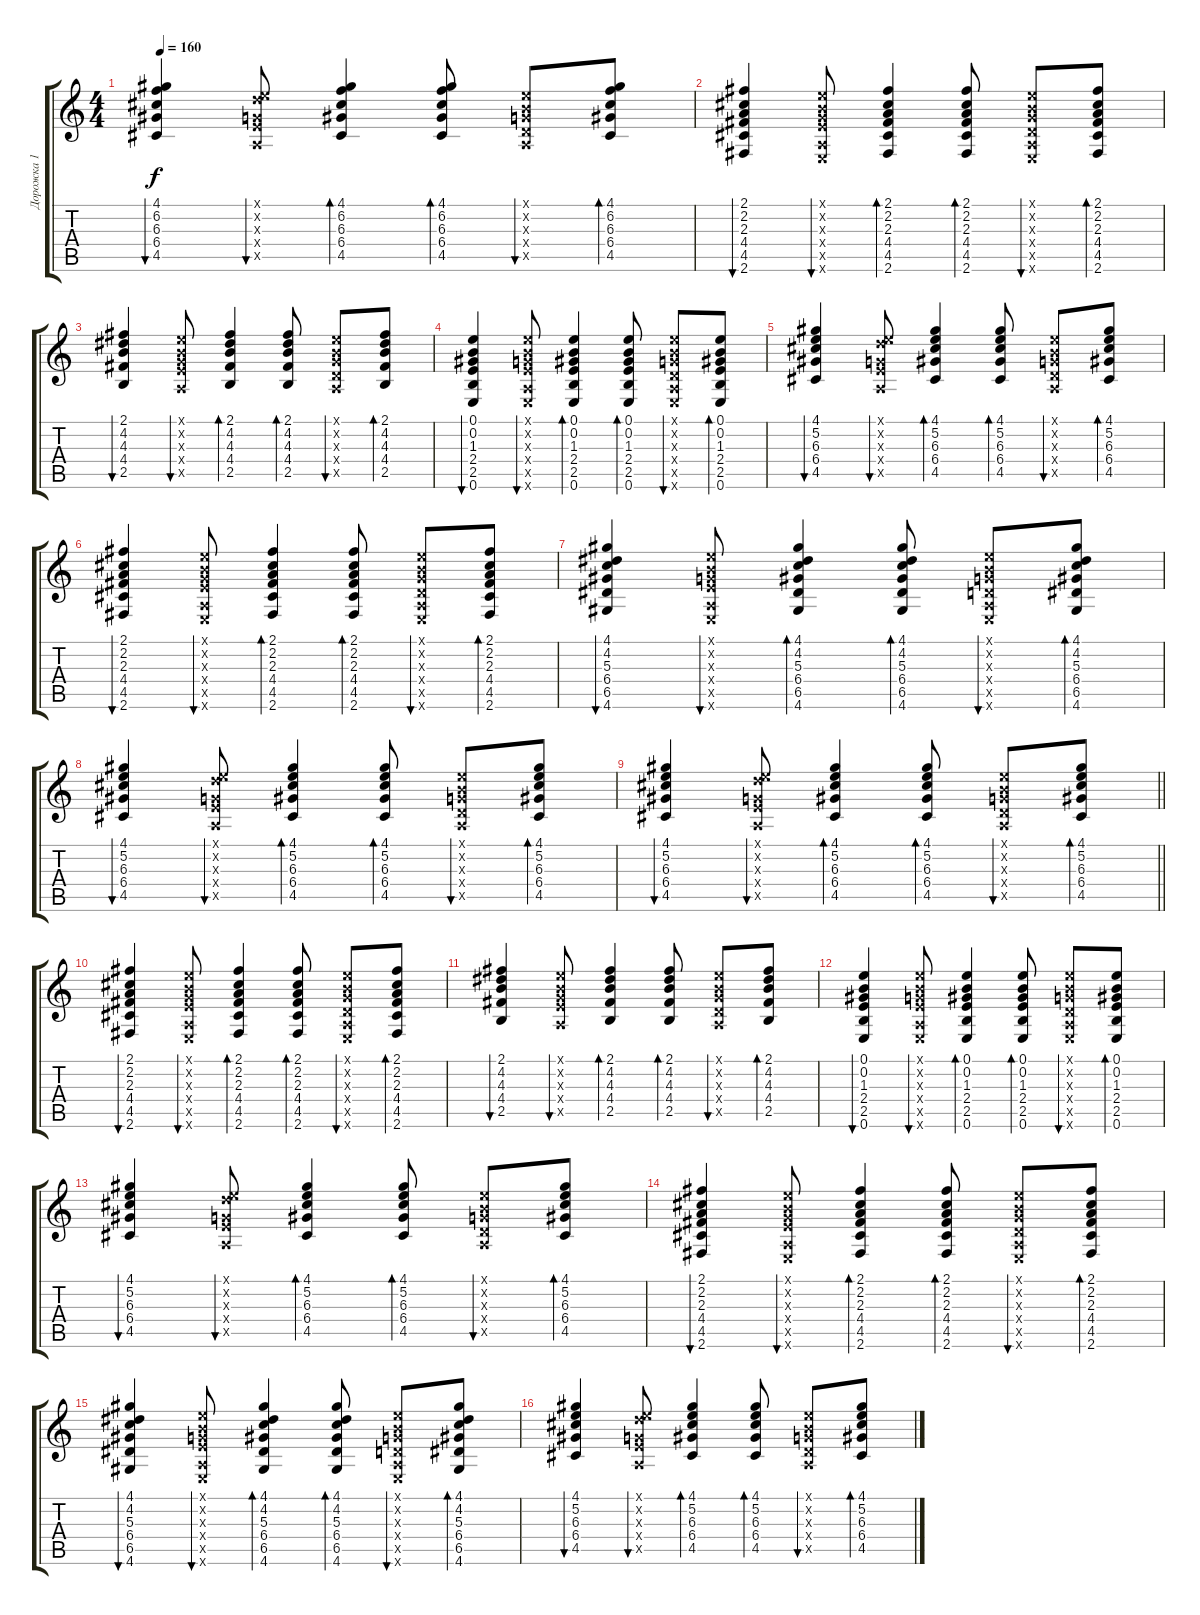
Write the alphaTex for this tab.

\track ("Дорожка 1" "Дорожка 1") {instrument acousticguitarsteel}
\staff {score tabs}
\tuning (E4 B3 G3 D3 A2 E2) {hide}
\ts (4 4)
\tempo 160
\clef g2
\ks c
(4.1 6.2 6.3 6.4 4.5).4{bu 60 dy f} (0.1{x} 3.2{x} 0.3{x} 2.4{x} 0.5{x}).8{bu 60} (4.1 6.2 6.3 6.4 4.5).4{bd 60} (4.1 6.2 6.3 6.4 4.5).8{bd 60} (0.1{x} 0.2{x} 0.3{x} 0.4{x} 0.5{x}).8{bu 60} (4.1 6.2 6.3 6.4 4.5).8{bd 60} |
(2.1 2.2 2.3 4.4 4.5 2.6).4{bu 60} (0.1{x} 0.2{x} 0.3{x} 2.4{x} 0.5{x} 0.6{x}).8{bu 60} (2.1 2.2 2.3 4.4 4.5 2.6).4{bd 60} (2.1 2.2 2.3 4.4 4.5 2.6).8{bd 60} (0.1{x} 0.2{x} 0.3{x} 0.4{x} 0.5{x} 0.6{x}).8{bu 60} (2.1 2.2 2.3 4.4 4.5 2.6).8{bd 60} |
(2.1 4.2 4.3 4.4 2.5).4{bu 60} (0.1{x} 0.2{x} 0.3{x} 2.4{x} 0.5{x}).8{bu 60} (2.1 4.2 4.3 4.4 2.5).4{bd 60} (2.1 4.2 4.3 4.4 2.5).8{bd 60} (0.1{x} 0.2{x} 0.3{x} 0.4{x} 0.5{x}).8{bu 60} (2.1 4.2 4.3 4.4 2.5).8{bd 60} |
(0.1 0.2 1.3 2.4 2.5 0.6).4{bu 60} (0.1{x} 0.2{x} 0.3{x} 2.4{x} 0.5{x} 0.6{x}).8{bu 60} (0.1 0.2 1.3 2.4 2.5 0.6).4{bd 60} (0.1 0.2 1.3 2.4 2.5 0.6).8{bd 60} (0.1{x} 0.2{x} 0.3{x} 0.4{x} 0.5{x} 0.6{x}).8{bu 60} (0.1 0.2 1.3 2.4 2.5 0.6).8{bd 60} |
(4.1 5.2 6.3 6.4 4.5).4{bu 60} (0.1{x} 3.2{x} 0.3{x} 2.4{x} 0.5{x}).8{bu 60} (4.1 5.2 6.3 6.4 4.5).4{bd 60} (4.1 5.2 6.3 6.4 4.5).8{bd 60} (0.1{x} 0.2{x} 0.3{x} 0.4{x} 0.5{x}).8{bu 60} (4.1 5.2 6.3 6.4 4.5).8{bd 60} |
(2.1 2.2 2.3 4.4 4.5 2.6).4{bu 60} (0.1{x} 0.2{x} 0.3{x} 2.4{x} 0.5{x} 0.6{x}).8{bu 60} (2.1 2.2 2.3 4.4 4.5 2.6).4{bd 60} (2.1 2.2 2.3 4.4 4.5 2.6).8{bd 60} (0.1{x} 0.2{x} 0.3{x} 0.4{x} 0.5{x} 0.6{x}).8{bu 60} (2.1 2.2 2.3 4.4 4.5 2.6).8{bd 60} |
(4.1 4.2 5.3 6.4 6.5 4.6).4{bu 60} (0.1{x} 0.2{x} 0.3{x} 2.4{x} 0.5{x} 0.6{x}).8{bu 60} (4.1 4.2 5.3 6.4 6.5 4.6).4{bd 60} (4.1 4.2 5.3 6.4 6.5 4.6).8{bd 60} (0.1{x} 0.2{x} 0.3{x} 0.4{x} 0.5{x} 0.6{x}).8{bu 60} (4.1 4.2 5.3 6.4 6.5 4.6).8{bd 60} |
(4.1 5.2 6.3 6.4 4.5).4{bu 60} (0.1{x} 3.2{x} 0.3{x} 2.4{x} 0.5{x}).8{bu 60} (4.1 5.2 6.3 6.4 4.5).4{bd 60} (4.1 5.2 6.3 6.4 4.5).8{bd 60} (0.1{x} 0.2{x} 0.3{x} 0.4{x} 0.5{x}).8{bu 60} (4.1 5.2 6.3 6.4 4.5).8{bd 60} |
\barLineRight lightlight
(4.1 5.2 6.3 6.4 4.5).4{bu 60} (0.1{x} 3.2{x} 0.3{x} 2.4{x} 0.5{x}).8{bu 60} (4.1 5.2 6.3 6.4 4.5).4{bd 60} (4.1 5.2 6.3 6.4 4.5).8{bd 60} (0.1{x} 0.2{x} 0.3{x} 0.4{x} 0.5{x}).8{bu 60} (4.1 5.2 6.3 6.4 4.5).8{bd 60} |
(2.1 2.2 2.3 4.4 4.5 2.6).4{bu 60} (0.1{x} 0.2{x} 0.3{x} 2.4{x} 0.5{x} 0.6{x}).8{bu 60} (2.1 2.2 2.3 4.4 4.5 2.6).4{bd 60} (2.1 2.2 2.3 4.4 4.5 2.6).8{bd 60} (0.1{x} 0.2{x} 0.3{x} 0.4{x} 0.5{x} 0.6{x}).8{bu 60} (2.1 2.2 2.3 4.4 4.5 2.6).8{bd 60} |
(2.1 4.2 4.3 4.4 2.5).4{bu 60} (0.1{x} 0.2{x} 0.3{x} 2.4{x} 0.5{x}).8{bu 60} (2.1 4.2 4.3 4.4 2.5).4{bd 60} (2.1 4.2 4.3 4.4 2.5).8{bd 60} (0.1{x} 0.2{x} 0.3{x} 0.4{x} 0.5{x}).8{bu 60} (2.1 4.2 4.3 4.4 2.5).8{bd 60} |
(0.1 0.2 1.3 2.4 2.5 0.6).4{bu 60} (0.1{x} 0.2{x} 0.3{x} 2.4{x} 0.5{x} 0.6{x}).8{bu 60} (0.1 0.2 1.3 2.4 2.5 0.6).4{bd 60} (0.1 0.2 1.3 2.4 2.5 0.6).8{bd 60} (0.1{x} 0.2{x} 0.3{x} 0.4{x} 0.5{x} 0.6{x}).8{bu 60} (0.1 0.2 1.3 2.4 2.5 0.6).8{bd 60} |
(4.1 5.2 6.3 6.4 4.5).4{bu 60} (0.1{x} 3.2{x} 0.3{x} 2.4{x} 0.5{x}).8{bu 60} (4.1 5.2 6.3 6.4 4.5).4{bd 60} (4.1 5.2 6.3 6.4 4.5).8{bd 60} (0.1{x} 0.2{x} 0.3{x} 0.4{x} 0.5{x}).8{bu 60} (4.1 5.2 6.3 6.4 4.5).8{bd 60} |
(2.1 2.2 2.3 4.4 4.5 2.6).4{bu 60} (0.1{x} 0.2{x} 0.3{x} 2.4{x} 0.5{x} 0.6{x}).8{bu 60} (2.1 2.2 2.3 4.4 4.5 2.6).4{bd 60} (2.1 2.2 2.3 4.4 4.5 2.6).8{bd 60} (0.1{x} 0.2{x} 0.3{x} 0.4{x} 0.5{x} 0.6{x}).8{bu 60} (2.1 2.2 2.3 4.4 4.5 2.6).8{bd 60} |
(4.1 4.2 5.3 6.4 6.5 4.6).4{bu 60} (0.1{x} 0.2{x} 0.3{x} 2.4{x} 0.5{x} 0.6{x}).8{bu 60} (4.1 4.2 5.3 6.4 6.5 4.6).4{bd 60} (4.1 4.2 5.3 6.4 6.5 4.6).8{bd 60} (0.1{x} 0.2{x} 0.3{x} 0.4{x} 0.5{x} 0.6{x}).8{bu 60} (4.1 4.2 5.3 6.4 6.5 4.6).8{bd 60} |
(4.1 5.2 6.3 6.4 4.5).4{bu 60} (0.1{x} 3.2{x} 0.3{x} 2.4{x} 0.5{x}).8{bu 60} (4.1 5.2 6.3 6.4 4.5).4{bd 60} (4.1 5.2 6.3 6.4 4.5).8{bd 60} (0.1{x} 0.2{x} 0.3{x} 0.4{x} 0.5{x}).8{bu 60} (4.1 5.2 6.3 6.4 4.5).8{bd 60}
